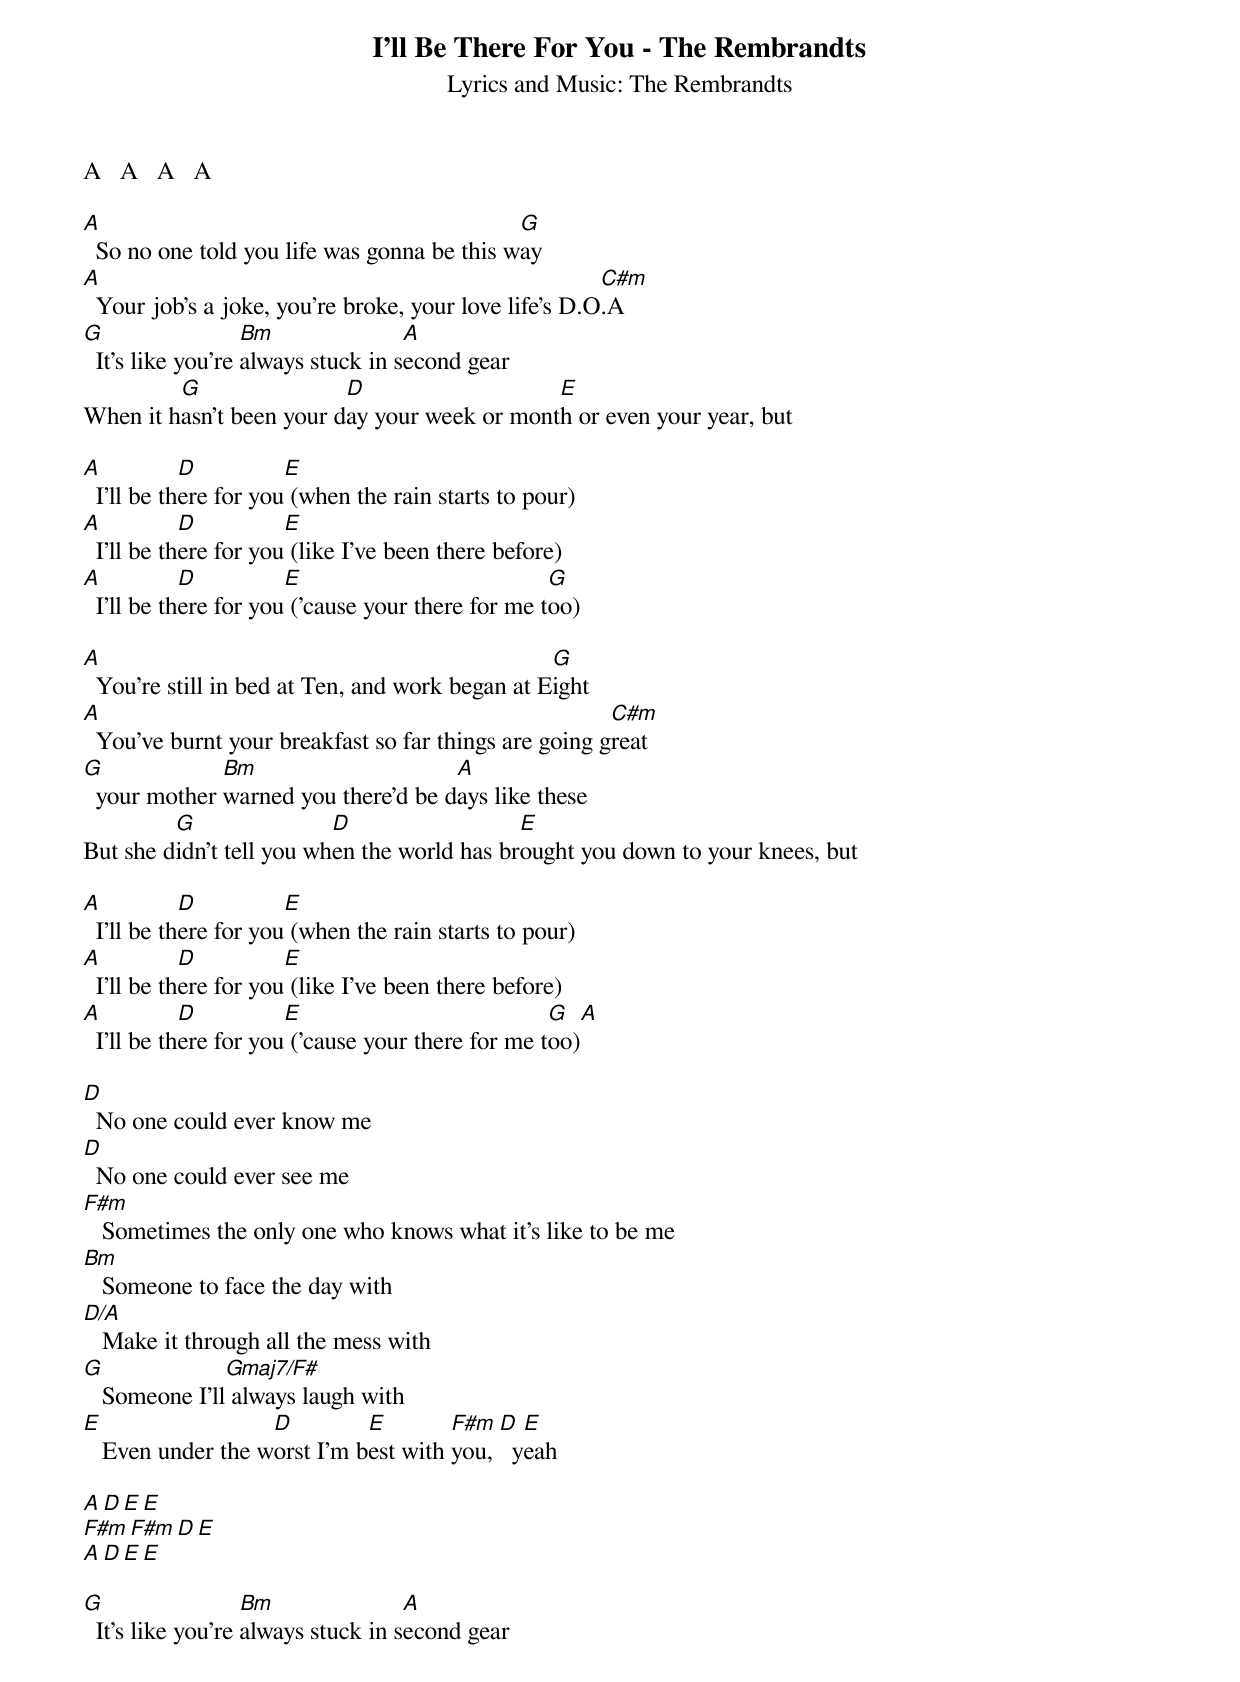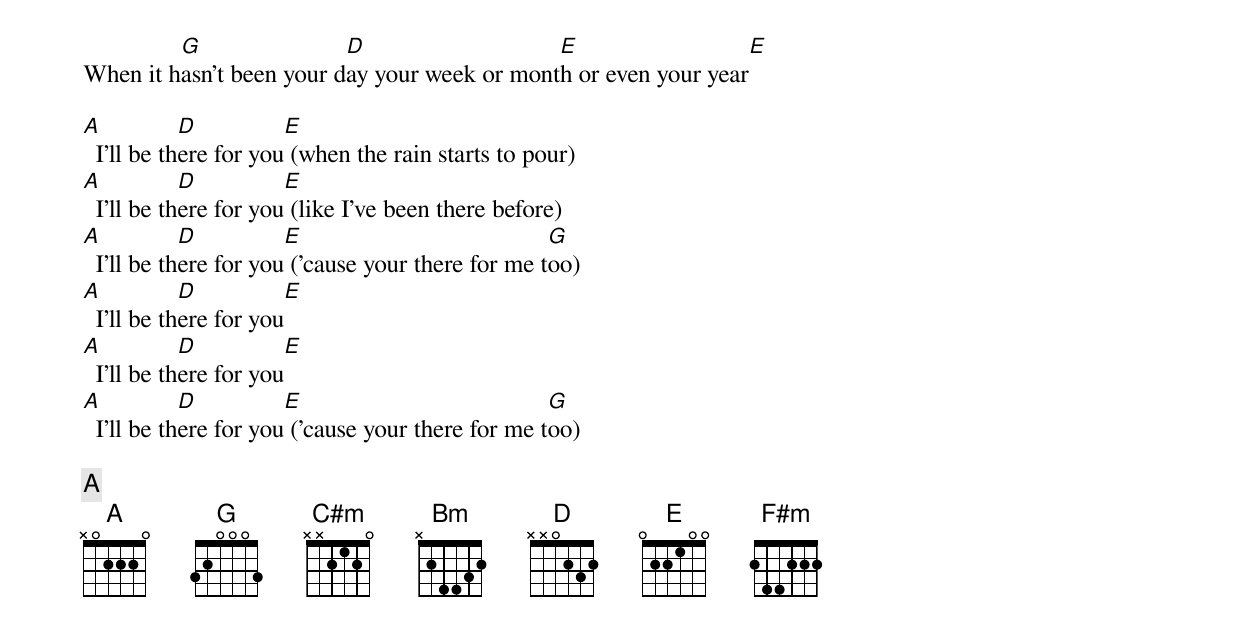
I'll Be There For You - The Rembrandts
Lyrics and Music: The Rembrandts

A   A   A   A

A                                            G
  So no one told you life was gonna be this way
A                                                      C#m
  Your job's a joke, you're broke, your love life's D.O.A
G                  Bm               A
  It's like you're always stuck in second gear
         G                D                   E
When it hasn't been your day your week or month or even your year, but

A           D          E
  I'll be there for you (when the rain starts to pour)
A           D          E
  I'll be there for you (like I've been there before)
A           D          E                           G
  I'll be there for you ('cause your there for me too)

A                                                G
  You're still in bed at Ten, and work began at Eight
A                                                      C#m
  You've burnt your breakfast so far things are going great
G             Bm                     A
  your mother warned you there'd be days like these
         G                D                  E
But she didn't tell you when the world has brought you down to your knees, but

A           D          E
  I'll be there for you (when the rain starts to pour)
A           D          E
  I'll be there for you (like I've been there before)
A           D          E                           G    A
  I'll be there for you ('cause your there for me too)

D
  No one could ever know me
D
  No one could ever see me
F#m
   Sometimes the only one who knows what it's like to be me
Bm
   Someone to face the day with
D/A
   Make it through all the mess with
G              Gmaj7/F#
   Someone I'll always laugh with
E                  D         E        F#m  D  E
   Even under the worst I'm best with you,   yeah

 A   D   E   E
F#m F#m  D   E
 A   D   E   E

G                  Bm               A
  It's like you're always stuck in second gear
         G                D                   E                    E
When it hasn't been your day your week or month or even your year

A           D          E
  I'll be there for you (when the rain starts to pour)
A           D          E
  I'll be there for you (like I've been there before)
A           D          E                           G
  I'll be there for you ('cause your there for me too)
A           D          E
  I'll be there for you
A           D          E
  I'll be there for you
A           D          E                           G
  I'll be there for you ('cause your there for me too)

[A]
